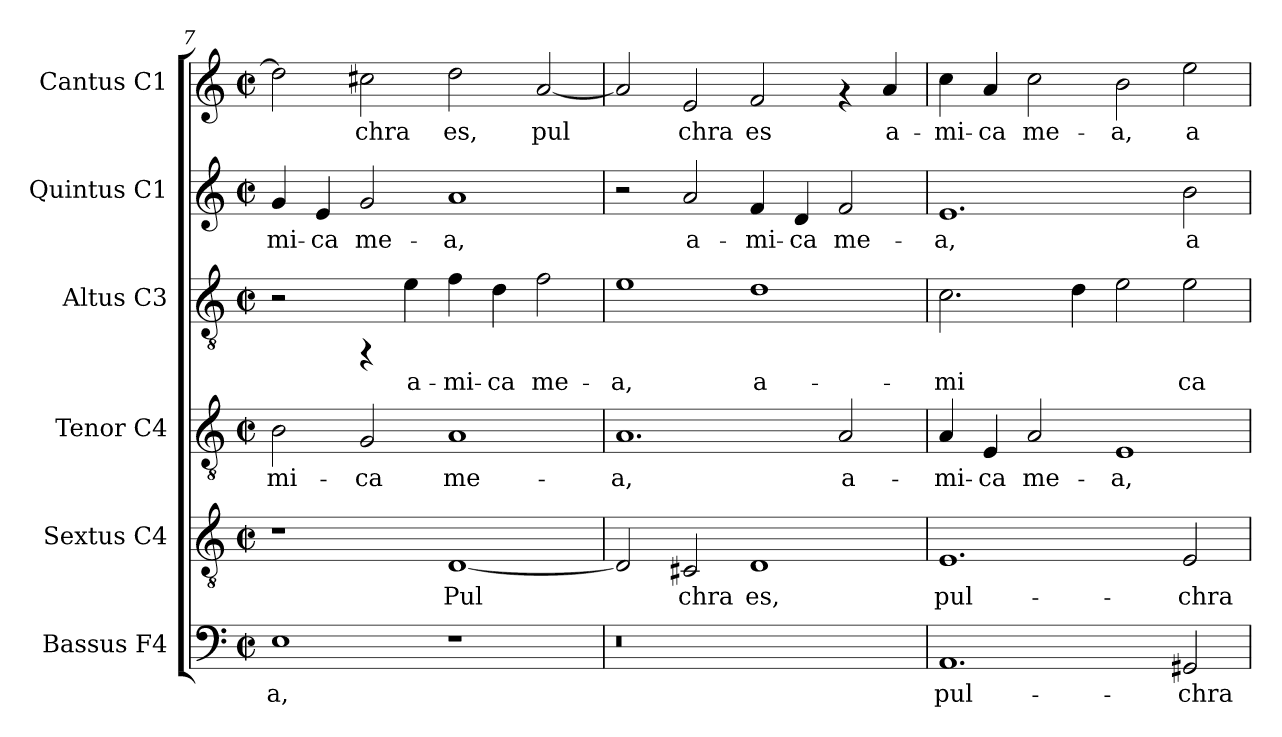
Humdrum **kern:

**kern	**text	**kern	**text	**kern	**text	**kern	**text	**kern	**text	**kern	**text
*part6	*part6	*part5	*part5	*part4	*part4	*part3	*part3	*part2	*part2	*part1	*part1
*staff6	*staff6	*staff5	*staff5	*staff4	*staff4	*staff3	*staff3	*staff2	*staff2	*staff1	*staff1
*I"Bassus  F4	*	*I"Sextus  C4	*	*I"Tenor  C4	*	*I"Altus  C3	*	*I"Quintus  C1	*	*I"Cantus  C1	*
*clefF4	*	*clefGv2	*	*clefGv2	*	*clefGv2	*	*clefG2	*	*clefG2	*
*k[]	*	*k[]	*	*k[]	*	*k[]	*	*k[]	*	*k[]	*
*C:	*	*C:	*	*C:	*	*C:	*	*C:	*	*C:	*
*M2/2	*	*M2/2	*	*M2/2	*	*M2/2	*	*M2/2	*	*M2/2	*
*met(c|)	*	*met(c|)	*	*met(c|)	*	*met(c|)	*	*met(c|)	*	*met(c|)	*
=7	=7	=7	=7	=7	=7	=7	=7	=7	=7	=7	=7
!	!LO:LY:b:cj	!	!	!	!LO:LY:b:cj	!	!	!	!LO:LY:b:cj	!	!LO:LY:b:cj
1E	-a,	1r	.	2B\	-mi-	2r	.	4g/	-mi-	2dd\]	--
!	!	!	!	!	!	!	!	!	!LO:LY:b:cj	!	!
.	.	.	.	.	.	.	.	4e/	-ca	.	.
!	!	!	!	!	!LO:LY:b:cj	!	!	!	!LO:LY:b:cj	!	!LO:LY:b:cj
.	.	.	.	2G/	-ca	4rFF	.	2g/	me-	2cc#X\	-chra
!	!	!	!	!	!	!	!LO:LY:b:cj	!	!	!	!
.	.	.	.	.	.	4e\	a-	.	.	.	.
!	!	!	!LO:LY:b:cj	!	!LO:LY:b:cj	!	!LO:LY:b:cj	!	!LO:LY:b:cj	!	!LO:LY:b:cj
1r	.	[<1D	Pul-	1A	me-	4f\	-mi-	1a	-a,	2dd\	es,
!	!	!	!	!	!	!	!LO:LY:b:cj	!	!	!	!
.	.	.	.	.	.	4d\	-ca	.	.	.	.
!	!	!	!	!	!	!	!LO:LY:b:cj	!	!	!	!LO:LY:b:cj
.	.	.	.	.	.	2f\	me-	.	.	[<2a/	pul-
=8	=8	=8	=8	=8	=8	=8	=8	=8	=8	=8	=8
!	!	!	!LO:LY:b:cj	!	!LO:LY:b:cj	!	!LO:LY:b:cj	!	!	!	!LO:LY:b:cj
0r	.	2D/]	--	1.A	-a,	1e	-a,	2r	.	2a/]	--
!	!	!	!LO:LY:b:cj	!	!	!	!	!	!LO:LY:b:cj	!	!LO:LY:b:cj
.	.	2C#X/	-chra	.	.	.	.	2a/	a-	2e/	-chra
!	!	!	!LO:LY:b:cj	!	!	!	!LO:LY:b:cj	!	!LO:LY:b:cj	!	!LO:LY:b:cj
.	.	1D	es,	.	.	1d	a-	4f/	-mi-	2f/	es
!	!	!	!	!	!	!	!	!	!LO:LY:b:cj	!	!
.	.	.	.	.	.	.	.	4d/	-ca	.	.
!	!	!	!	!	!LO:LY:b:cj	!	!	!	!LO:LY:b:cj	!	!
.	.	.	.	2A/	a-	.	.	2f/	me-	4rf	.
!	!	!	!	!	!	!	!	!	!	!	!LO:LY:b:cj
.	.	.	.	.	.	.	.	.	.	4a/	a-
=9	=9	=9	=9	=9	=9	=9	=9	=9	=9	=9	=9
!	!LO:LY:b:cj	!	!LO:LY:b:cj	!	!LO:LY:b:cj	!	!LO:LY:b:cj	!	!LO:LY:b:cj	!	!LO:LY:b:cj
1.AA	pul-	1.E	pul-	4A/	-mi-	2.c\	-mi-	1.e	-a,	4cc\	-mi-
!	!	!	!	!	!LO:LY:b:cj	!	!	!	!	!	!LO:LY:b:cj
.	.	.	.	4E/	-ca	.	.	.	.	4a/	-ca
!	!	!	!	!	!LO:LY:b:cj	!	!	!	!	!	!LO:LY:b:cj
.	.	.	.	2A/	me-	.	.	.	.	2cc\	me-
!	!	!	!	!	!	!	!LO:LY:b:cj	!	!	!	!
.	.	.	.	.	.	4d\	--	.	.	.	.
!	!	!	!	!	!LO:LY:b:cj	!	!LO:LY:b:cj	!	!	!	!LO:LY:b:cj
.	.	.	.	1E	-a,	2e\	--	.	.	2b\	-a,
!	!LO:LY:b:cj	!	!LO:LY:b:cj	!	!	!	!LO:LY:b:cj	!	!LO:LY:b:cj	!	!LO:LY:b:cj
2GG#X/	-chra	2E/	-chra	.	.	2e\	-ca	2b\	a-	2ee\	a-
=	=	=	=	=	=	=	=	=	=	=	=
*-	*-	*-	*-	*-	*-	*-	*-	*-	*-	*-	*-
